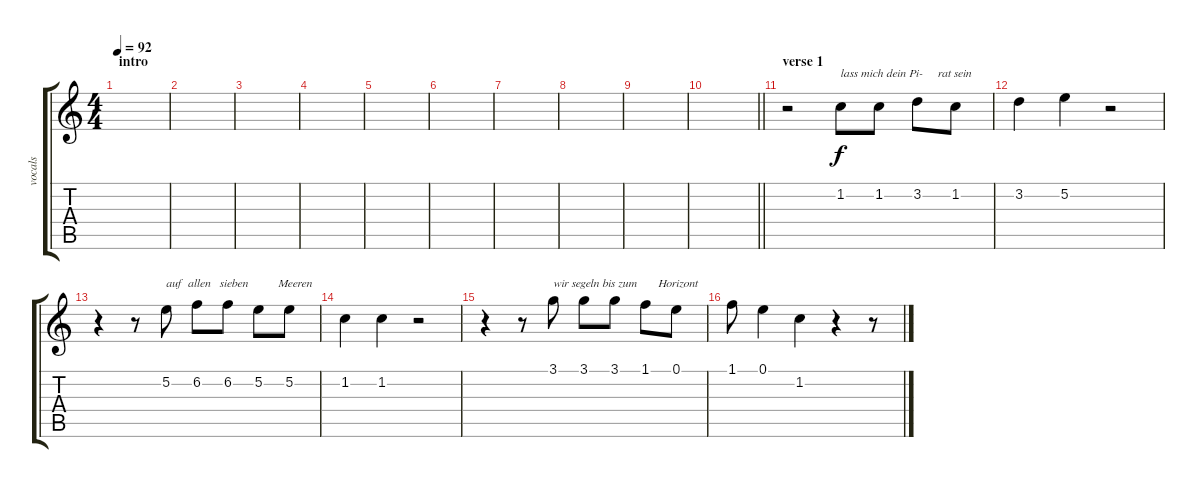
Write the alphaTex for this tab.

\track ("vocals" "vocals") {instrument electricguitarjazz}
\staff {score tabs}
\tuning (E4 B3 G3 D3 A2 E2) {hide}
\ts (4 4)
\section ("" "intro")
\tempo 92
\clef g2
\ks c
|
|
|
|
|
|
|
|
|
\barLineRight lightlight
|
\section ("" "verse 1")
r.2 1.2.8{txt "lass mich dein Pi-     rat sein"} 1.2.8 3.2.8 1.2.8 |
3.2.4 5.2.4 r.2 |
r.4 r.8 5.2.8{txt "auf  allen   sieben          Meeren"} 6.2.8 6.2.8 5.2.8 5.2.8 |
1.2.4 1.2.4 r.2 |
r.4 r.8 3.1.8{txt "wir segeln bis zum       Horizont"} 3.1.8 3.1.8 1.1.8 0.1.8 |
1.1.8 0.1.4 1.2.4 r.4 r.8
